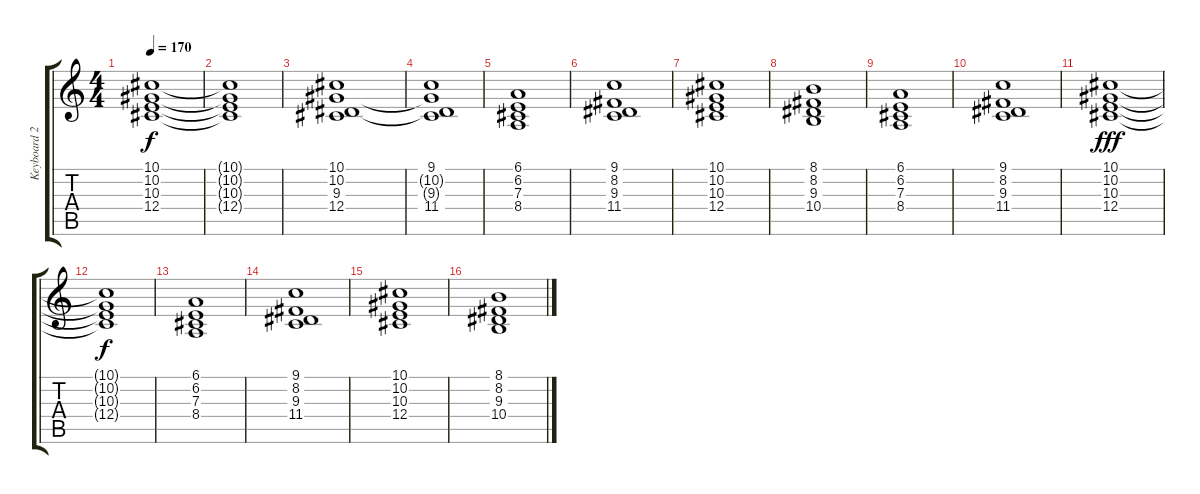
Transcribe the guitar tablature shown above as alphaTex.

\track ("Keyboard 2" "Keyboard 2") {instrument choiraahs}
\staff {score tabs}
\tuning (Eb4 Bb3 Gb3 Db3 Ab2 Eb2) {hide}
\ts (4 4)
\tempo 170
\clef g2
\ks c
(10.1 10.2 10.3 12.4).1{dy f} |
(10.1{t} 10.2{t} 10.3{t} 12.4{t}).1 |
(10.1 10.2 9.3 12.4).1 |
(9.1 10.2{t} 9.3{t} 11.4).1 |
(6.1 6.2 7.3 8.4).1 |
(9.1 8.2 9.3 11.4).1 |
(10.1 10.2 10.3 12.4).1 |
(8.1 8.2 9.3 10.4).1 |
(6.1 6.2 7.3 8.4).1 |
(9.1 8.2 9.3 11.4).1 |
(10.1 10.2 10.3 12.4).1{dy fff} |
(10.1{t} 10.2{t} 10.3{t} 12.4{t}).1{dy f} |
(6.1 6.2 7.3 8.4).1 |
(9.1 8.2 9.3 11.4).1 |
(10.1 10.2 10.3 12.4).1 |
(8.1 8.2 9.3 10.4).1
